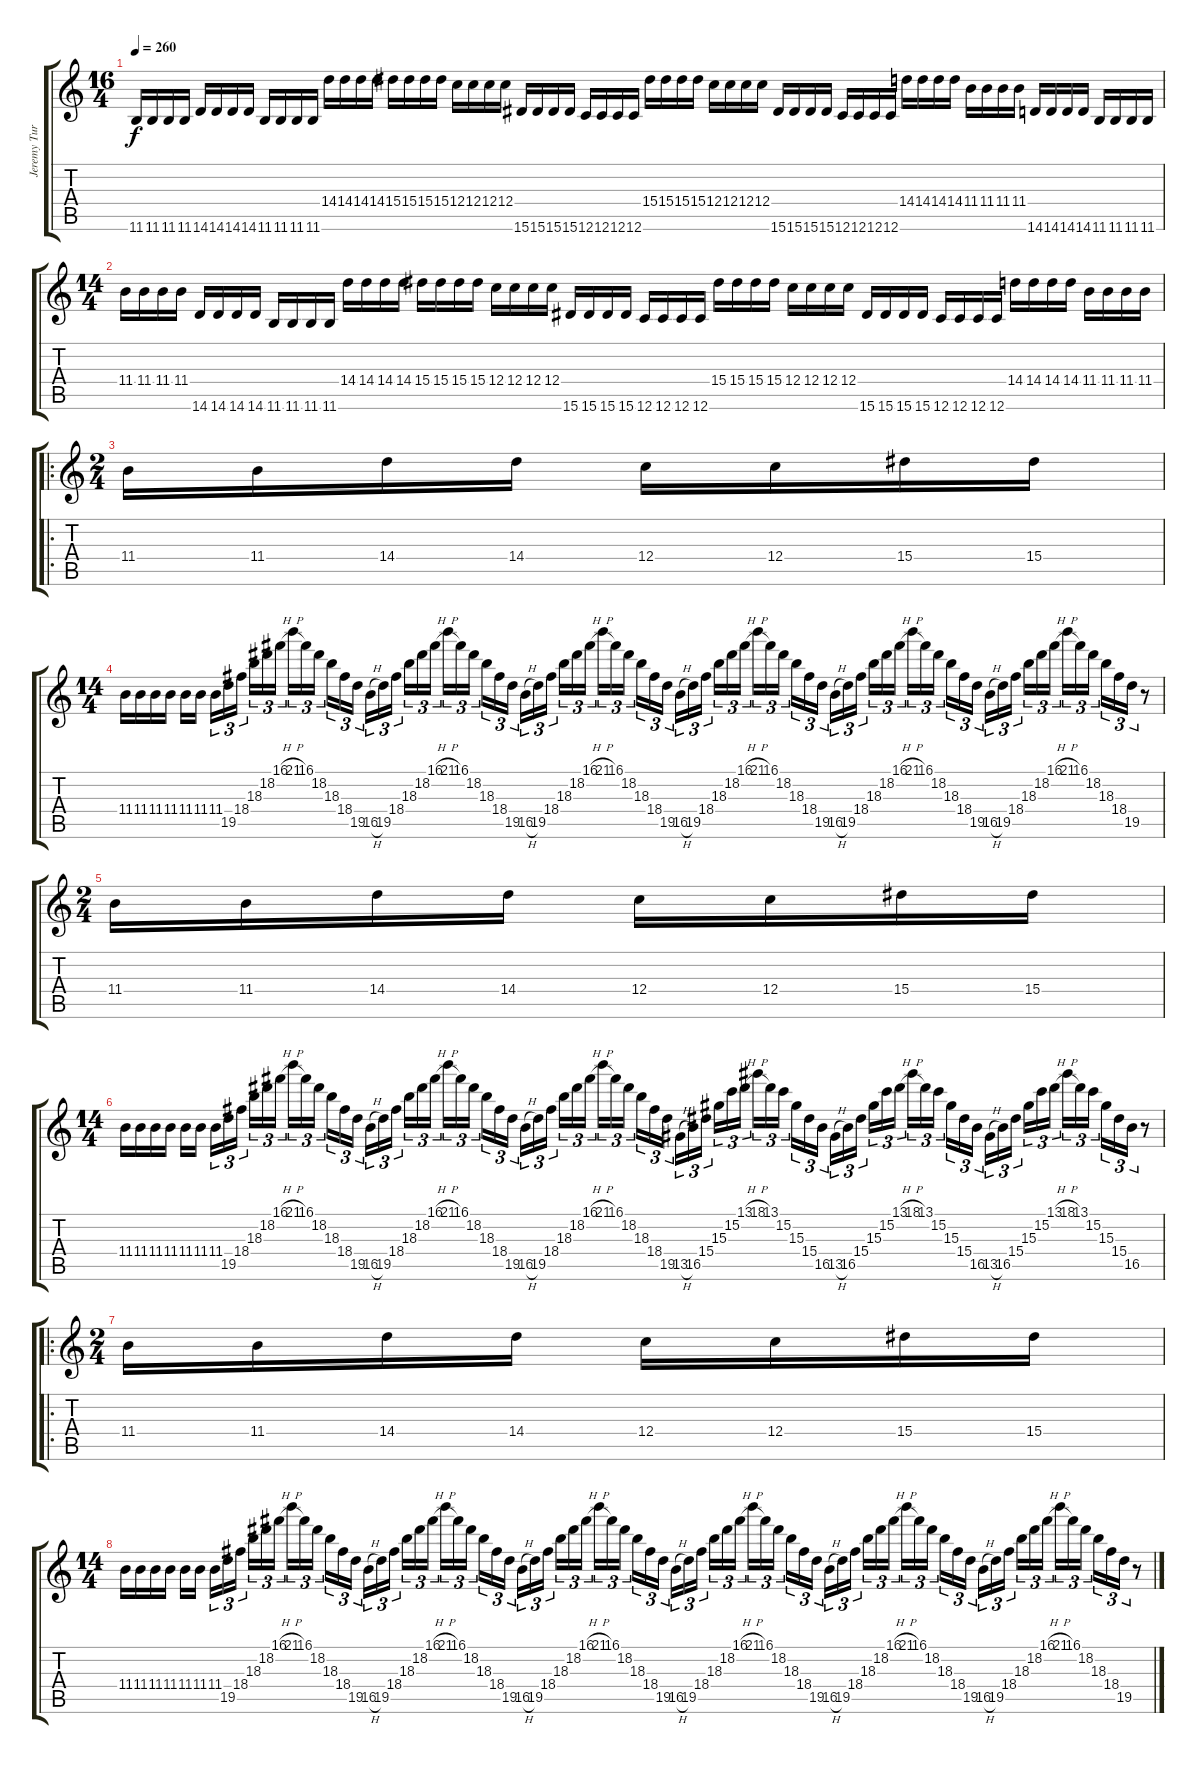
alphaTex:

\track ("Jeremy Turner" "Jeremy Tur") {instrument distortionguitar}
\staff {score tabs}
\tuning (D4 A3 F3 C3 G2 C2) {hide}
\ts (16 4)
\tempo 260
\clef g2
\ks c
11.6.16{dy f} 11.6.16 11.6.16 11.6.16 14.6.16 14.6.16 14.6.16 14.6.16 11.6.16 11.6.16 11.6.16 11.6.16 14.4.16 14.4.16 14.4.16 14.4.16 15.4.16 15.4.16 15.4.16 15.4.16 12.4.16 12.4.16 12.4.16 12.4.16 15.6.16 15.6.16 15.6.16 15.6.16 12.6.16 12.6.16 12.6.16 12.6.16 15.4.16 15.4.16 15.4.16 15.4.16 12.4.16 12.4.16 12.4.16 12.4.16 15.6.16 15.6.16 15.6.16 15.6.16 12.6.16 12.6.16 12.6.16 12.6.16 14.4.16 14.4.16 14.4.16 14.4.16 11.4.16 11.4.16 11.4.16 11.4.16 14.6.16 14.6.16 14.6.16 14.6.16 11.6.16 11.6.16 11.6.16 11.6.16 |
\ts (14 4)
11.4.16 11.4.16 11.4.16 11.4.16 14.6.16 14.6.16 14.6.16 14.6.16 11.6.16 11.6.16 11.6.16 11.6.16 14.4.16 14.4.16 14.4.16 14.4.16 15.4.16 15.4.16 15.4.16 15.4.16 12.4.16 12.4.16 12.4.16 12.4.16 15.6.16 15.6.16 15.6.16 15.6.16 12.6.16 12.6.16 12.6.16 12.6.16 15.4.16 15.4.16 15.4.16 15.4.16 12.4.16 12.4.16 12.4.16 12.4.16 15.6.16 15.6.16 15.6.16 15.6.16 12.6.16 12.6.16 12.6.16 12.6.16 14.4.16 14.4.16 14.4.16 14.4.16 11.4.16 11.4.16 11.4.16 11.4.16 |
\ro
\ts (2 4)
11.4.16 11.4.16 14.4.16 14.4.16 12.4.16 12.4.16 15.4.16 15.4.16 |
\ts (14 4)
11.4.16 11.4.16 11.4.16 11.4.16 11.4.16 11.4.16{beam splitsecondary} 11.4.16{tu (3 2)} 19.5.16{tu (3 2)} 18.4.16{tu (3 2)} 18.3.16{tu (3 2)} 18.2.16{tu (3 2)} 16.1{h}.16{tu (3 2) beam splitsecondary} 21.1{h}.16{tu (3 2)} 16.1.16{tu (3 2)} 18.2.16{tu (3 2)} 18.3.16{tu (3 2)} 18.4.16{tu (3 2)} 19.5.16{tu (3 2) beam splitsecondary} 16.5{h}.16{tu (3 2)} 19.5.16{tu (3 2)} 18.4.16{tu (3 2)} 18.3.16{tu (3 2)} 18.2.16{tu (3 2)} 16.1{h}.16{tu (3 2) beam splitsecondary} 21.1{h}.16{tu (3 2)} 16.1.16{tu (3 2)} 18.2.16{tu (3 2)} 18.3.16{tu (3 2)} 18.4.16{tu (3 2)} 19.5.16{tu (3 2) beam splitsecondary} 16.5{h}.16{tu (3 2)} 19.5.16{tu (3 2)} 18.4.16{tu (3 2)} 18.3.16{tu (3 2)} 18.2.16{tu (3 2)} 16.1{h}.16{tu (3 2) beam splitsecondary} 21.1{h}.16{tu (3 2)} 16.1.16{tu (3 2)} 18.2.16{tu (3 2)} 18.3.16{tu (3 2)} 18.4.16{tu (3 2)} 19.5.16{tu (3 2) beam splitsecondary} 16.5{h}.16{tu (3 2)} 19.5.16{tu (3 2)} 18.4.16{tu (3 2)} 18.3.16{tu (3 2)} 18.2.16{tu (3 2)} 16.1{h}.16{tu (3 2) beam splitsecondary} 21.1{h}.16{tu (3 2)} 16.1.16{tu (3 2)} 18.2.16{tu (3 2)} 18.3.16{tu (3 2)} 18.4.16{tu (3 2)} 19.5.16{tu (3 2) beam splitsecondary} 16.5{h}.16{tu (3 2)} 19.5.16{tu (3 2)} 18.4.16{tu (3 2)} 18.3.16{tu (3 2)} 18.2.16{tu (3 2)} 16.1{h}.16{tu (3 2) beam splitsecondary} 21.1{h}.16{tu (3 2)} 16.1.16{tu (3 2)} 18.2.16{tu (3 2)} 18.3.16{tu (3 2)} 18.4.16{tu (3 2)} 19.5.16{tu (3 2) beam splitsecondary} 16.5{h}.16{tu (3 2)} 19.5.16{tu (3 2)} 18.4.16{tu (3 2)} 18.3.16{tu (3 2)} 18.2.16{tu (3 2)} 16.1{h}.16{tu (3 2) beam splitsecondary} 21.1{h}.16{tu (3 2)} 16.1.16{tu (3 2)} 18.2.16{tu (3 2)} 18.3.16{tu (3 2)} 18.4.16{tu (3 2)} 19.5.16{tu (3 2)} r.8 |
\ts (2 4)
11.4.16 11.4.16 14.4.16 14.4.16 12.4.16 12.4.16 15.4.16 15.4.16 |
\ts (14 4)
11.4.16 11.4.16 11.4.16 11.4.16 11.4.16 11.4.16{beam splitsecondary} 11.4.16{tu (3 2)} 19.5.16{tu (3 2)} 18.4.16{tu (3 2)} 18.3.16{tu (3 2)} 18.2.16{tu (3 2)} 16.1{h}.16{tu (3 2) beam splitsecondary} 21.1{h}.16{tu (3 2)} 16.1.16{tu (3 2)} 18.2.16{tu (3 2)} 18.3.16{tu (3 2)} 18.4.16{tu (3 2)} 19.5.16{tu (3 2) beam splitsecondary} 16.5{h}.16{tu (3 2)} 19.5.16{tu (3 2)} 18.4.16{tu (3 2)} 18.3.16{tu (3 2)} 18.2.16{tu (3 2)} 16.1{h}.16{tu (3 2) beam splitsecondary} 21.1{h}.16{tu (3 2)} 16.1.16{tu (3 2)} 18.2.16{tu (3 2)} 18.3.16{tu (3 2)} 18.4.16{tu (3 2)} 19.5.16{tu (3 2) beam splitsecondary} 16.5{h}.16{tu (3 2)} 19.5.16{tu (3 2)} 18.4.16{tu (3 2)} 18.3.16{tu (3 2)} 18.2.16{tu (3 2)} 16.1{h}.16{tu (3 2) beam splitsecondary} 21.1{h}.16{tu (3 2)} 16.1.16{tu (3 2)} 18.2.16{tu (3 2)} 18.3.16{tu (3 2)} 18.4.16{tu (3 2)} 19.5.16{tu (3 2) beam splitsecondary} 13.5{h}.16{tu (3 2)} 16.5.16{tu (3 2)} 15.4.16{tu (3 2)} 15.3.16{tu (3 2)} 15.2.16{tu (3 2)} 13.1{h}.16{tu (3 2) beam splitsecondary} 18.1{h}.16{tu (3 2)} 13.1.16{tu (3 2)} 15.2.16{tu (3 2)} 15.3.16{tu (3 2)} 15.4.16{tu (3 2)} 16.5.16{tu (3 2) beam splitsecondary} 13.5{h}.16{tu (3 2)} 16.5.16{tu (3 2)} 15.4.16{tu (3 2)} 15.3.16{tu (3 2)} 15.2.16{tu (3 2)} 13.1{h}.16{tu (3 2) beam splitsecondary} 18.1{h}.16{tu (3 2)} 13.1.16{tu (3 2)} 15.2.16{tu (3 2)} 15.3.16{tu (3 2)} 15.4.16{tu (3 2)} 16.5.16{tu (3 2) beam splitsecondary} 13.5{h}.16{tu (3 2)} 16.5.16{tu (3 2)} 15.4.16{tu (3 2)} 15.3.16{tu (3 2)} 15.2.16{tu (3 2)} 13.1{h}.16{tu (3 2) beam splitsecondary} 18.1{h}.16{tu (3 2)} 13.1.16{tu (3 2)} 15.2.16{tu (3 2)} 15.3.16{tu (3 2)} 15.4.16{tu (3 2)} 16.5.16{tu (3 2)} r.8 |
\ro
\ts (2 4)
11.4.16 11.4.16 14.4.16 14.4.16 12.4.16 12.4.16 15.4.16 15.4.16 |
\ts (14 4)
11.4.16 11.4.16 11.4.16 11.4.16 11.4.16 11.4.16{beam splitsecondary} 11.4.16{tu (3 2)} 19.5.16{tu (3 2)} 18.4.16{tu (3 2)} 18.3.16{tu (3 2)} 18.2.16{tu (3 2)} 16.1{h}.16{tu (3 2) beam splitsecondary} 21.1{h}.16{tu (3 2)} 16.1.16{tu (3 2)} 18.2.16{tu (3 2)} 18.3.16{tu (3 2)} 18.4.16{tu (3 2)} 19.5.16{tu (3 2) beam splitsecondary} 16.5{h}.16{tu (3 2)} 19.5.16{tu (3 2)} 18.4.16{tu (3 2)} 18.3.16{tu (3 2)} 18.2.16{tu (3 2)} 16.1{h}.16{tu (3 2) beam splitsecondary} 21.1{h}.16{tu (3 2)} 16.1.16{tu (3 2)} 18.2.16{tu (3 2)} 18.3.16{tu (3 2)} 18.4.16{tu (3 2)} 19.5.16{tu (3 2) beam splitsecondary} 16.5{h}.16{tu (3 2)} 19.5.16{tu (3 2)} 18.4.16{tu (3 2)} 18.3.16{tu (3 2)} 18.2.16{tu (3 2)} 16.1{h}.16{tu (3 2) beam splitsecondary} 21.1{h}.16{tu (3 2)} 16.1.16{tu (3 2)} 18.2.16{tu (3 2)} 18.3.16{tu (3 2)} 18.4.16{tu (3 2)} 19.5.16{tu (3 2) beam splitsecondary} 16.5{h}.16{tu (3 2)} 19.5.16{tu (3 2)} 18.4.16{tu (3 2)} 18.3.16{tu (3 2)} 18.2.16{tu (3 2)} 16.1{h}.16{tu (3 2) beam splitsecondary} 21.1{h}.16{tu (3 2)} 16.1.16{tu (3 2)} 18.2.16{tu (3 2)} 18.3.16{tu (3 2)} 18.4.16{tu (3 2)} 19.5.16{tu (3 2) beam splitsecondary} 16.5{h}.16{tu (3 2)} 19.5.16{tu (3 2)} 18.4.16{tu (3 2)} 18.3.16{tu (3 2)} 18.2.16{tu (3 2)} 16.1{h}.16{tu (3 2) beam splitsecondary} 21.1{h}.16{tu (3 2)} 16.1.16{tu (3 2)} 18.2.16{tu (3 2)} 18.3.16{tu (3 2)} 18.4.16{tu (3 2)} 19.5.16{tu (3 2) beam splitsecondary} 16.5{h}.16{tu (3 2)} 19.5.16{tu (3 2)} 18.4.16{tu (3 2)} 18.3.16{tu (3 2)} 18.2.16{tu (3 2)} 16.1{h}.16{tu (3 2) beam splitsecondary} 21.1{h}.16{tu (3 2)} 16.1.16{tu (3 2)} 18.2.16{tu (3 2)} 18.3.16{tu (3 2)} 18.4.16{tu (3 2)} 19.5.16{tu (3 2)} r.8
